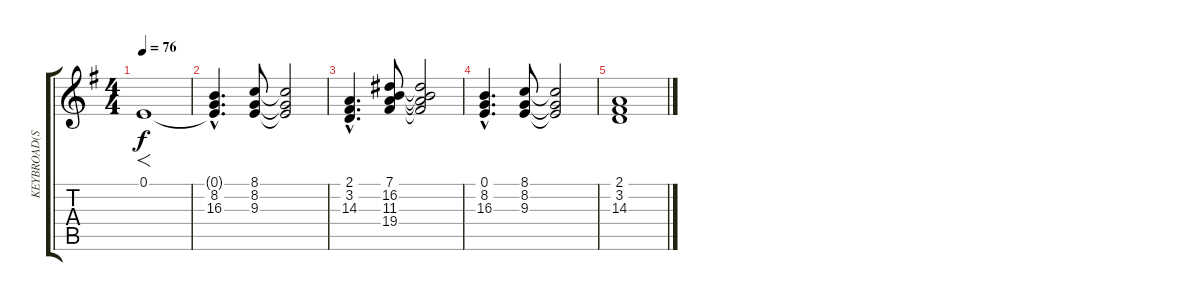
\track ("KEYBROAD(SAMPLE)" "KEYBROAD(S") {instrument synthstrings1}
\staff {score tabs}
\tuning (E4 B3 G3 D3 A2 E2) {hide}
\ts (4 4)
\tempo 76
\clef g2
\ks eminor
0.1.1{f dy f instrument synthstrings1} |
(0.1{hac t} 8.2{hac} 16.3{hac}).4{d volume 9} (8.1 8.2 9.3).8 (8.1{t} 8.2{t} 9.3{t}).2 |
(2.1{hac} 3.2{hac} 14.3{hac}).4{d volume 9} (7.1 16.2 11.3 19.4).8 (7.1{t} 16.2{t} 11.3{t} 19.4{t}).2 |
(0.1{hac} 8.2{hac} 16.3{hac}).4{d volume 9} (8.1 8.2 9.3).8 (8.1{t} 8.2{t} 9.3{t}).2 |
(2.1 3.2 14.3).1
